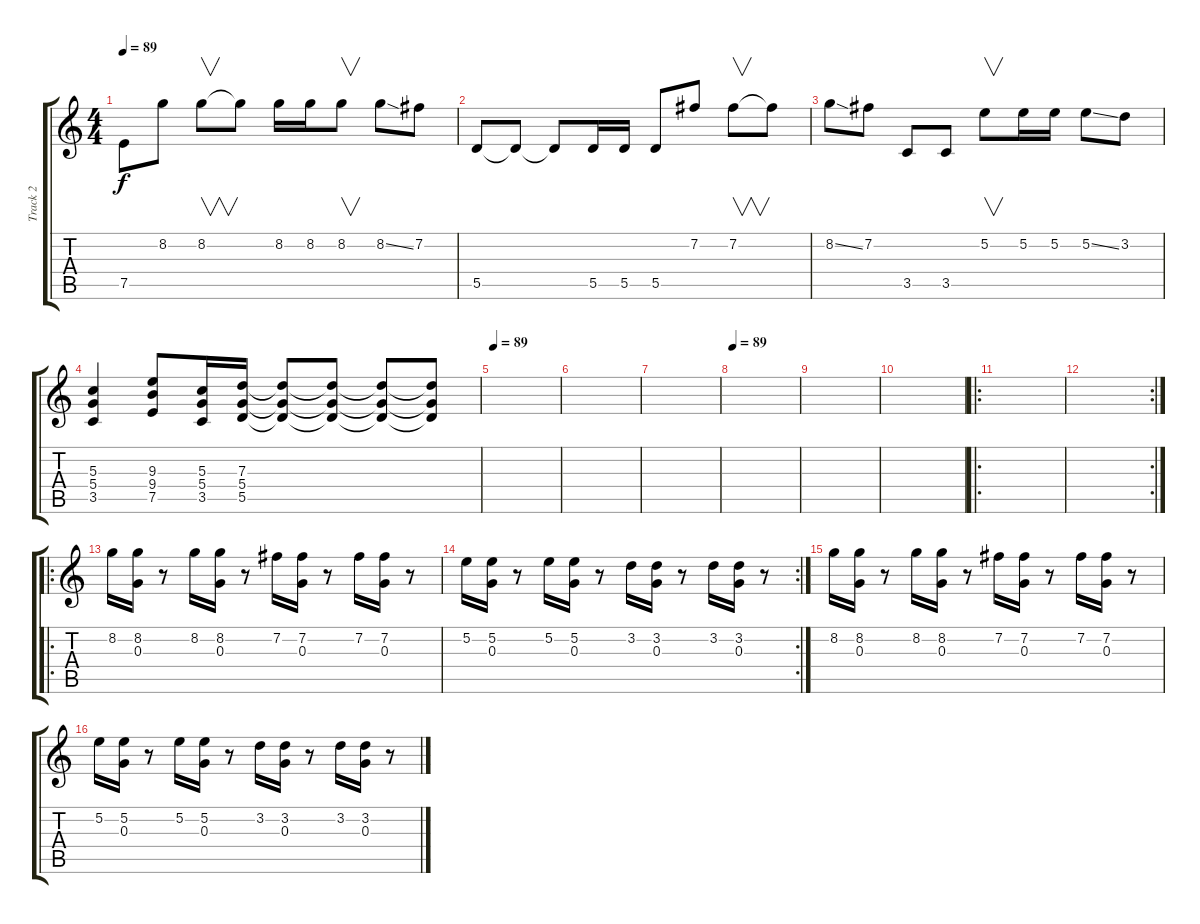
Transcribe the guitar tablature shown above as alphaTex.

\track ("Track 2" "Track 2") {instrument distortionguitar}
\staff {score tabs}
\tuning (E4 B3 G3 D3 A2 E2) {hide}
\ts (4 4)
\tempo 89
\clef g2
\ks c
7.5.8{dy f instrument distortionguitar} 8.2.8 8.2.8{v} 8.2{t}.8 8.2.16 8.2.16 8.2.8{v} 8.2{ss}.8 7.2.8 |
5.5.8 5.5{t}.8 5.5{t}.8 5.5.16 5.5.16 5.5.8 7.2.8 7.2.8{v} 7.2{t}.8 |
8.2{ss}.8 7.2.8 3.5.8 3.5.8 5.2.8{v} 5.2.16 5.2.16 5.2{ss}.8 3.2.8 |
(5.3 5.4 3.5).4 (9.3 9.4 7.5).8 (5.3 5.4 3.5).16 (7.3 5.4 5.5).16 (7.3{t} 5.4{t} 5.5{t}).8 (7.3{t} 5.4{t} 5.5{t}).8 (7.3{t} 5.4{t} 5.5{t}).8 (7.3{t} 5.4{t} 5.5{t}).8 |
\tempo 89
|
|
|
\tempo 89
|
|
|
\ro
|
\rc 2
|
\ro
8.2.16 (8.2 0.3).16 r.8 8.2.16 (8.2 0.3).16 r.8 7.2.16 (7.2 0.3).16 r.8 7.2.16 (7.2 0.3).16 r.8 |
\rc 2
5.2.16 (5.2 0.3).16 r.8 5.2.16 (5.2 0.3).16 r.8 3.2.16 (3.2 0.3).16 r.8 3.2.16 (3.2 0.3).16 r.8 |
8.2.16 (8.2 0.3).16 r.8 8.2.16 (8.2 0.3).16 r.8 7.2.16 (7.2 0.3).16 r.8 7.2.16 (7.2 0.3).16 r.8 |
5.2.16 (5.2 0.3).16 r.8 5.2.16 (5.2 0.3).16 r.8 3.2.16 (3.2 0.3).16 r.8 3.2.16 (3.2 0.3).16 r.8
